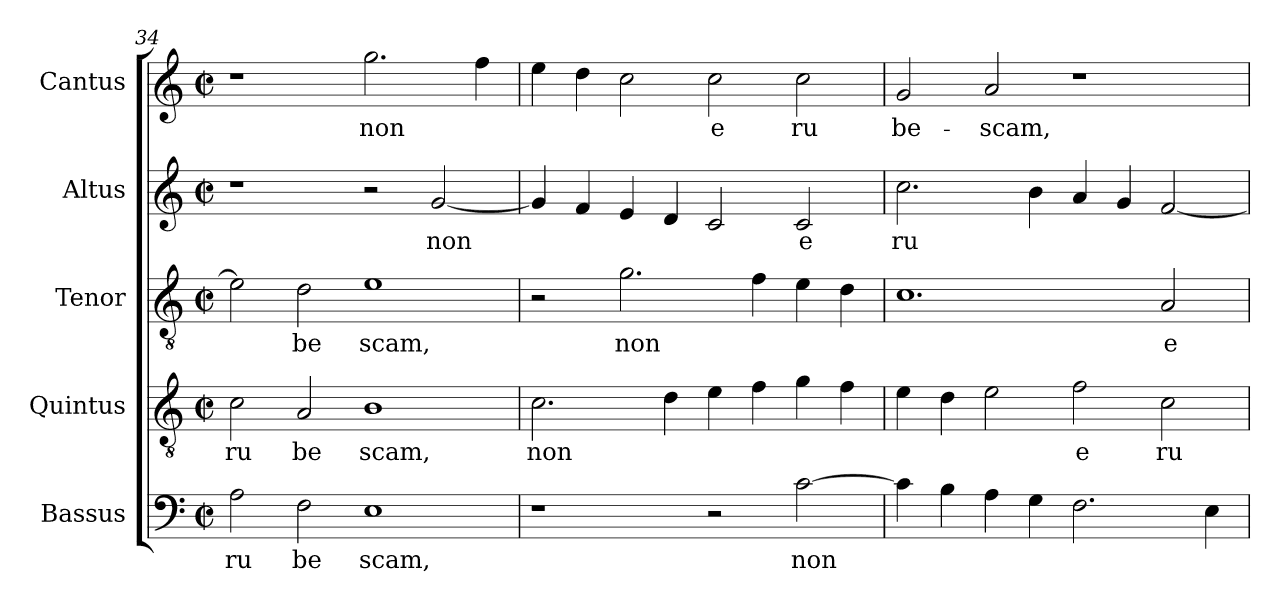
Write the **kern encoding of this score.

**kern	**text	**kern	**text	**kern	**text	**kern	**text	**kern	**text
*part5	*part5	*part4	*part4	*part3	*part3	*part2	*part2	*part1	*part1
*staff5	*staff5	*staff4	*staff4	*staff3	*staff3	*staff2	*staff2	*staff1	*staff1
*I"Bassus	*	*I"Quintus	*	*I"Tenor	*	*I"Altus	*	*I"Cantus	*
*clefF4	*	*clefGv2	*	*clefGv2	*	*clefG2	*	*clefG2	*
*k[]	*	*k[]	*	*k[]	*	*k[]	*	*k[]	*
*C:	*	*C:	*	*C:	*	*C:	*	*C:	*
*M2/2	*	*M2/2	*	*M2/2	*	*M2/2	*	*M2/2	*
*met(c|)	*	*met(c|)	*	*met(c|)	*	*met(c|)	*	*met(c|)	*
=34	=34	=34	=34	=34	=34	=34	=34	=34	=34
!	!LO:LY:b:cj	!	!LO:LY:b:cj	!	!LO:LY:b:cj	!	!	!	!
2A\	ru	2c\	ru	2e\]	.	1r	.	1r	.
!	!LO:LY:b:cj	!	!LO:LY:b:cj	!	!LO:LY:b:cj	!	!	!	!
2F\	be	2A/	be	2d\	be	.	.	.	.
!	!LO:LY:b:cj	!	!LO:LY:b:cj	!	!LO:LY:b:cj	!	!	!	!LO:LY:b:cj
1E	scam,	1B	scam,	1e	scam,	2r	.	2.gg\	non
!	!	!	!	!	!	!	!LO:LY:b:cj	!	!
.	.	.	.	.	.	[<2g/	non	.	.
!	!	!	!	!	!	!	!	!	!LO:LY:b:cj
.	.	.	.	.	.	.	.	4ff\	.
=35	=35	=35	=35	=35	=35	=35	=35	=35	=35
!	!	!	!LO:LY:b:cj	!	!	!	!LO:LY:b:cj	!	!LO:LY:b:cj
1r	.	2.c\	non	2r	.	4g/]	.	4ee\	.
!	!	!	!	!	!	!	!LO:LY:b:cj	!	!LO:LY:b:cj
.	.	.	.	.	.	4f/	.	4dd\	.
!	!	!	!	!	!LO:LY:b:cj	!	!LO:LY:b:cj	!	!LO:LY:b:cj
.	.	.	.	2.g\	non	4e/	.	2cc\	.
!	!	!	!LO:LY:b:cj	!	!	!	!LO:LY:b:cj	!	!
.	.	4d\	.	.	.	4d/	.	.	.
!	!	!	!LO:LY:b:cj	!	!	!	!LO:LY:b:cj	!	!LO:LY:b:cj
2r	.	4e\	.	.	.	2c/	.	2cc\	e
!	!	!	!LO:LY:b:cj	!	!LO:LY:b:cj	!	!	!	!
.	.	4f\	.	4f\	.	.	.	.	.
!	!LO:LY:b:cj	!	!LO:LY:b:cj	!	!LO:LY:b:cj	!	!LO:LY:b:cj	!	!LO:LY:b:cj
[<2c\	non	4g\	.	4e\	.	2c/	e	2cc\	ru
!	!	!	!LO:LY:b:cj	!	!LO:LY:b:cj	!	!	!	!
.	.	4f\	.	4d\	.	.	.	.	.
!!LO:LB:g=z
=36	=36	=36	=36	=36	=36	=36	=36	=36	=36
!	!LO:LY:b:cj	!	!LO:LY:b:cj	!	!LO:LY:b:cj	!	!LO:LY:b:cj	!	!LO:LY:b:cj
4c\]	.	4e\	.	1.c	.	2.cc\	ru	2g/	be-
!	!LO:LY:b:cj	!	!LO:LY:b:cj	!	!	!	!	!	!
4B\	.	4d\	.	.	.	.	.	.	.
!	!LO:LY:b:cj	!	!LO:LY:b:cj	!	!	!	!	!	!LO:LY:b:cj
4A\	.	2e\	.	.	.	.	.	2a/	-scam,
!	!LO:LY:b:cj	!	!	!	!	!	!LO:LY:b:cj	!	!
4G\	.	.	.	.	.	4b\	.	.	.
!	!LO:LY:b:cj	!	!LO:LY:b:cj	!	!	!	!LO:LY:b:cj	!	!
2.F\	.	2f\	e	.	.	4a/	.	1r	.
!	!	!	!	!	!	!	!LO:LY:b:cj	!	!
.	.	.	.	.	.	4g/	.	.	.
!	!	!	!LO:LY:b:cj	!	!LO:LY:b:cj	!	!LO:LY:b:cj	!	!
.	.	2c\	ru	2A/	e	[<2f/	.	.	.
!	!LO:LY:b:cj	!	!	!	!	!	!	!	!
4E\	.	.	.	.	.	.	.	.	.
=	=	=	=	=	=	=	=	=	=
*-	*-	*-	*-	*-	*-	*-	*-	*-	*-
